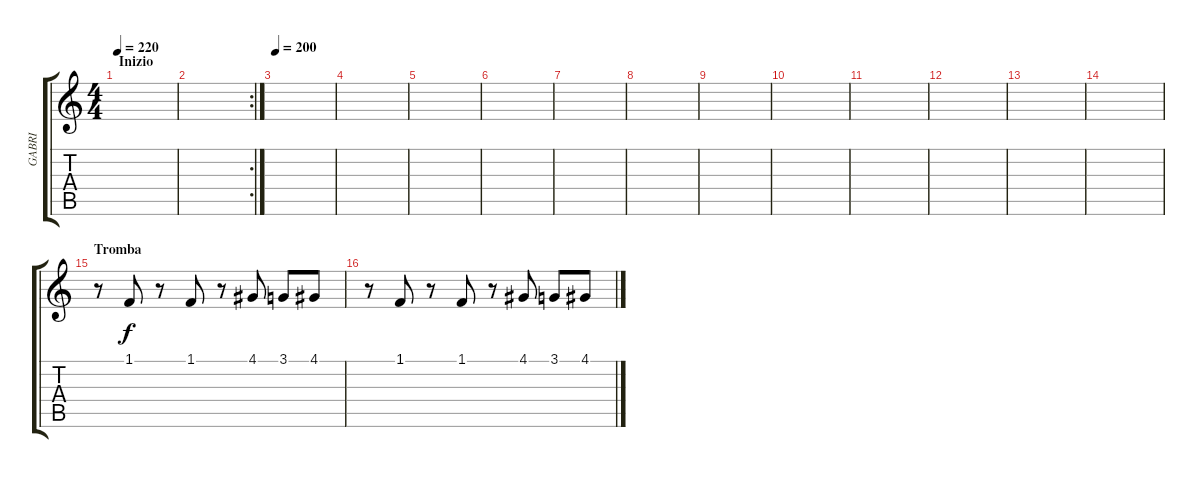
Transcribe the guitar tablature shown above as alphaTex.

\track ("GABRI" "GABRI") {instrument trombone}
\staff {score tabs}
\tuning (E4 B3 G3 D3 A2 E2) {hide}
\ts (4 4)
\section ("" "Inizio")
\tempo 220
\clef g2
\ks c
|
\rc 2
|
\tempo 200
|
|
|
|
|
|
|
|
|
|
|
|
\section ("" "Tromba")
r.8 1.1.8 r.8 1.1.8 r.8 4.1.8 3.1.8 4.1.8 |
r.8 1.1.8 r.8 1.1.8 r.8 4.1.8 3.1.8 4.1.8
